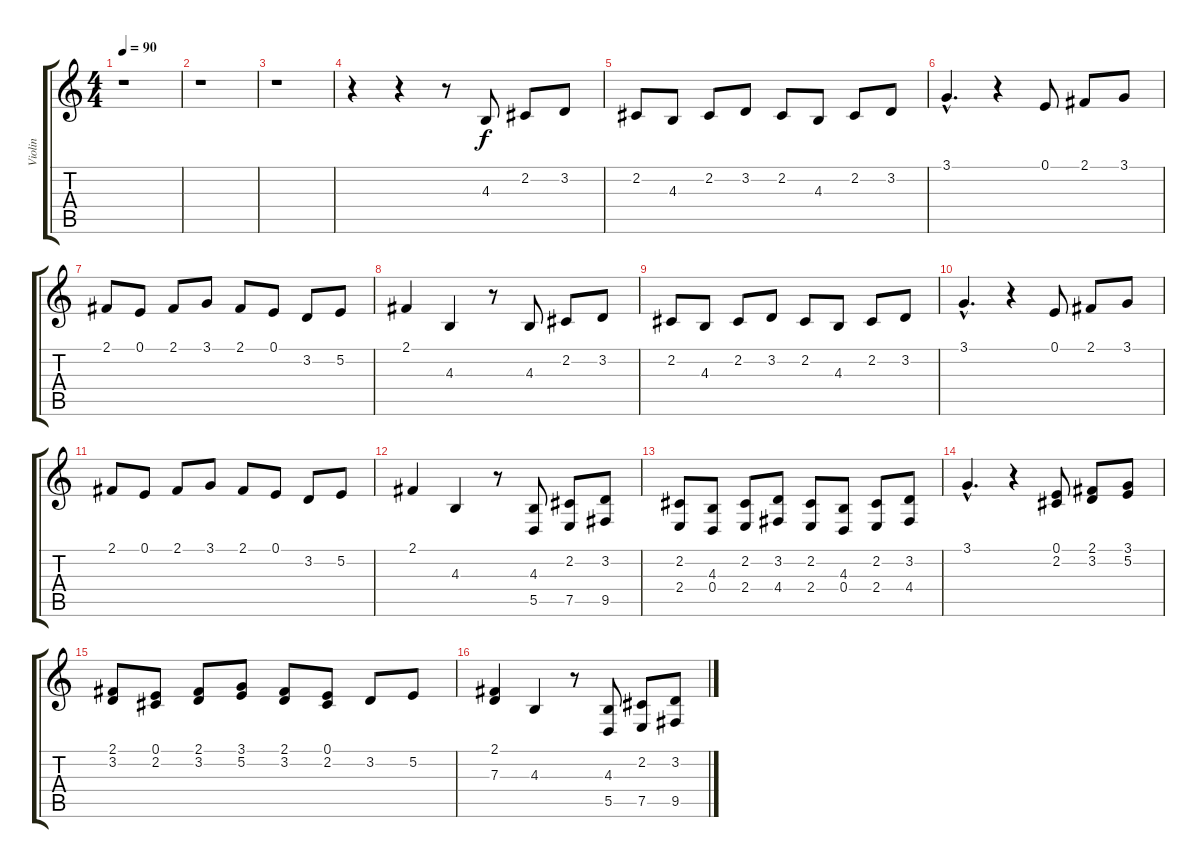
\track ("Violin" "Violin") {instrument violin}
\staff {score tabs}
\tuning (E4 B3 G3 D3 A2 E2) {hide}
\ts (4 4)
\tempo 90
\clef g2
\ks c
r.1{dy f instrument violin} |
r.1 |
r.1 |
r.4 r.4 r.8 4.3.8 2.2.8 3.2.8 |
2.2.8 4.3.8 2.2.8 3.2.8 2.2.8 4.3.8 2.2.8 3.2.8 |
3.1{hac}.4{d} r.4 0.1.8 2.1.8 3.1.8 |
2.1.8 0.1.8 2.1.8 3.1.8 2.1.8 0.1.8 3.2.8 5.2.8 |
2.1.4 4.3.4 r.8 4.3.8 2.2.8 3.2.8 |
2.2.8 4.3.8 2.2.8 3.2.8 2.2.8 4.3.8 2.2.8 3.2.8 |
3.1{hac}.4{d} r.4 0.1.8 2.1.8 3.1.8 |
2.1.8 0.1.8 2.1.8 3.1.8 2.1.8 0.1.8 3.2.8 5.2.8 |
2.1.4 4.3.4 r.8 (4.3 5.5).8{instrument acousticgrandpiano} (2.2 7.5).8 (3.2 9.5).8 |
(2.2 2.4).8 (4.3 0.4).8 (2.2 2.4).8 (3.2 4.4).8 (2.2 2.4).8 (4.3 0.4).8 (2.2 2.4).8 (3.2 4.4).8 |
3.1{hac}.4{d} r.4 (0.1 2.2).8 (2.1 3.2).8 (3.1 5.2).8 |
(2.1 3.2).8 (0.1 2.2).8 (2.1 3.2).8 (3.1 5.2).8 (2.1 3.2).8 (0.1 2.2).8 3.2.8 5.2.8 |
(2.1 7.3).4 4.3.4 r.8 (4.3 5.5).8{instrument acousticgrandpiano} (2.2 7.5).8 (3.2 9.5).8
